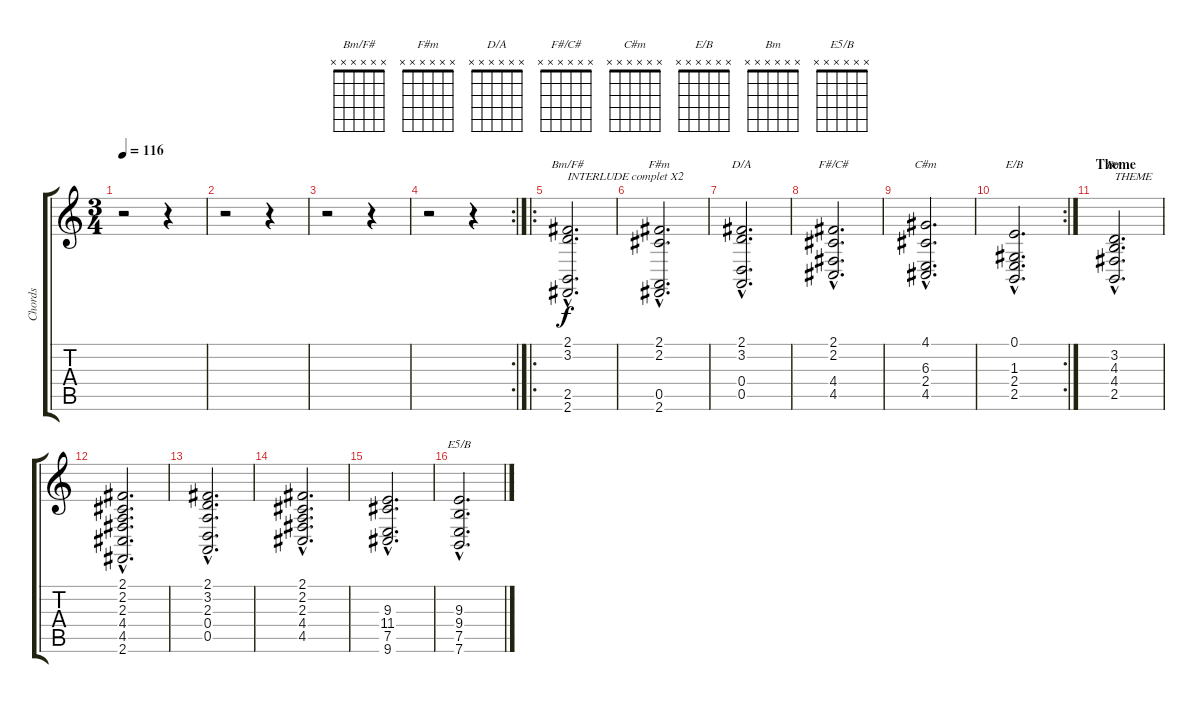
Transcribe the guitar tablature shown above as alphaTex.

\track ("Chords" "Chords") {instrument synthstrings1}
\staff {score tabs}
\tuning (E4 B3 G3 D3 A2 E2) {hide}
\chord ("Bm/F#" x x x x x x) {firstfret 0}
\chord ("F#m" x x x x x x) {firstfret 0}
\chord ("D/A" x x x x x x) {firstfret 0}
\chord ("F#/C#" x x x x x x) {firstfret 0}
\chord ("C#m" x x x x x x) {firstfret 0}
\chord ("E/B" x x x x x x) {firstfret 0}
\chord ("Bm" x x x x x x) {firstfret 0}
\chord ("E5/B" x x x x x x) {firstfret 0}
\ts (3 4)
\tempo 116
\clef g2
\ks c
r.2{dy f} r.4 |
r.2 r.4 |
r.2 r.4 |
\rc 2
r.2 r.4 |
\ro
(2.1{hac} 3.2{hac} 2.5{hac} 2.6{hac}).2{d ch "Bm/F#" txt "INTERLUDE complet X2"} |
(2.1{hac} 2.2{hac} 0.5{hac} 2.6{hac}).2{d ch "F#m"} |
(2.1{hac} 3.2{hac} 0.4{hac} 0.5{hac}).2{d ch "D/A"} |
(2.1{hac} 2.2{hac} 4.4{hac} 4.5{hac}).2{d ch "F#/C#"} |
(4.1{hac} 6.3{hac} 2.4{hac} 4.5{hac}).2{d ch "C#m"} |
\rc 2
(0.1{hac} 1.3{hac} 2.4{hac} 2.5{hac}).2{d ch "E/B"} |
\section ("" "Theme")
(3.2{hac} 4.3{hac} 4.4{hac} 2.5{hac}).2{d ch "Bm" txt "THEME"} |
(2.1{hac} 2.2{hac} 2.3{hac} 4.4{hac} 4.5{hac} 2.6{hac}).2{d} |
(2.1{hac} 3.2{hac} 2.3{hac} 0.4{hac} 0.5{hac}).2{d} |
(2.1{hac} 2.2{hac} 2.3{hac} 4.4{hac} 4.5{hac}).2{d} |
(9.3{hac} 11.4{hac} 7.5{hac} 9.6{hac}).2{d} |
(9.3{hac} 9.4{hac} 7.5{hac} 7.6{hac}).2{d ch "E5/B"}
